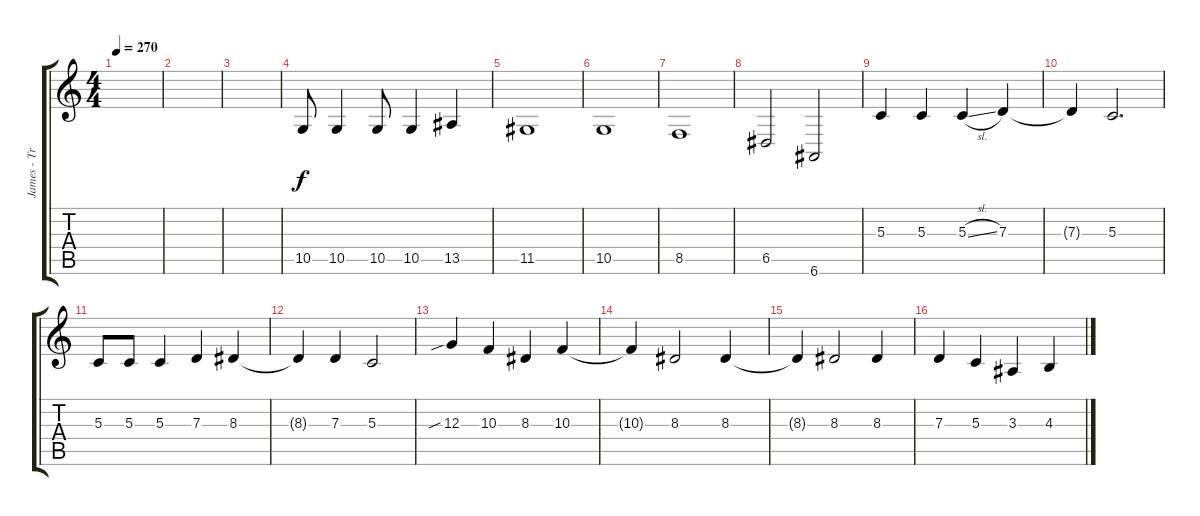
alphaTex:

\track ("James - Trombone" "James - Tr") {instrument trombone}
\staff {score tabs}
\tuning (E4 B3 G3 D3 A2 E2) {hide}
\ts (4 4)
\tempo 270
\clef g2
\ks c
|
|
|
10.5.8 10.5.4 10.5.8 10.5.4 13.5.4 |
11.5.1 |
10.5.1 |
8.5.1 |
6.5.2 6.6.2 |
5.3.4 5.3.4 5.3{sl}.4 7.3.4 |
7.3{t}.4 5.3.2{d} |
5.3.8 5.3.8 5.3.4 7.3.4 8.3.4 |
8.3{t}.4 7.3.4 5.3.2 |
12.3{sib}.4 10.3.4 8.3.4 10.3.4 |
10.3{t}.4 8.3.2 8.3.4 |
8.3{t}.4 8.3.2 8.3.4 |
7.3.4 5.3.4 3.3.4 4.3.4
